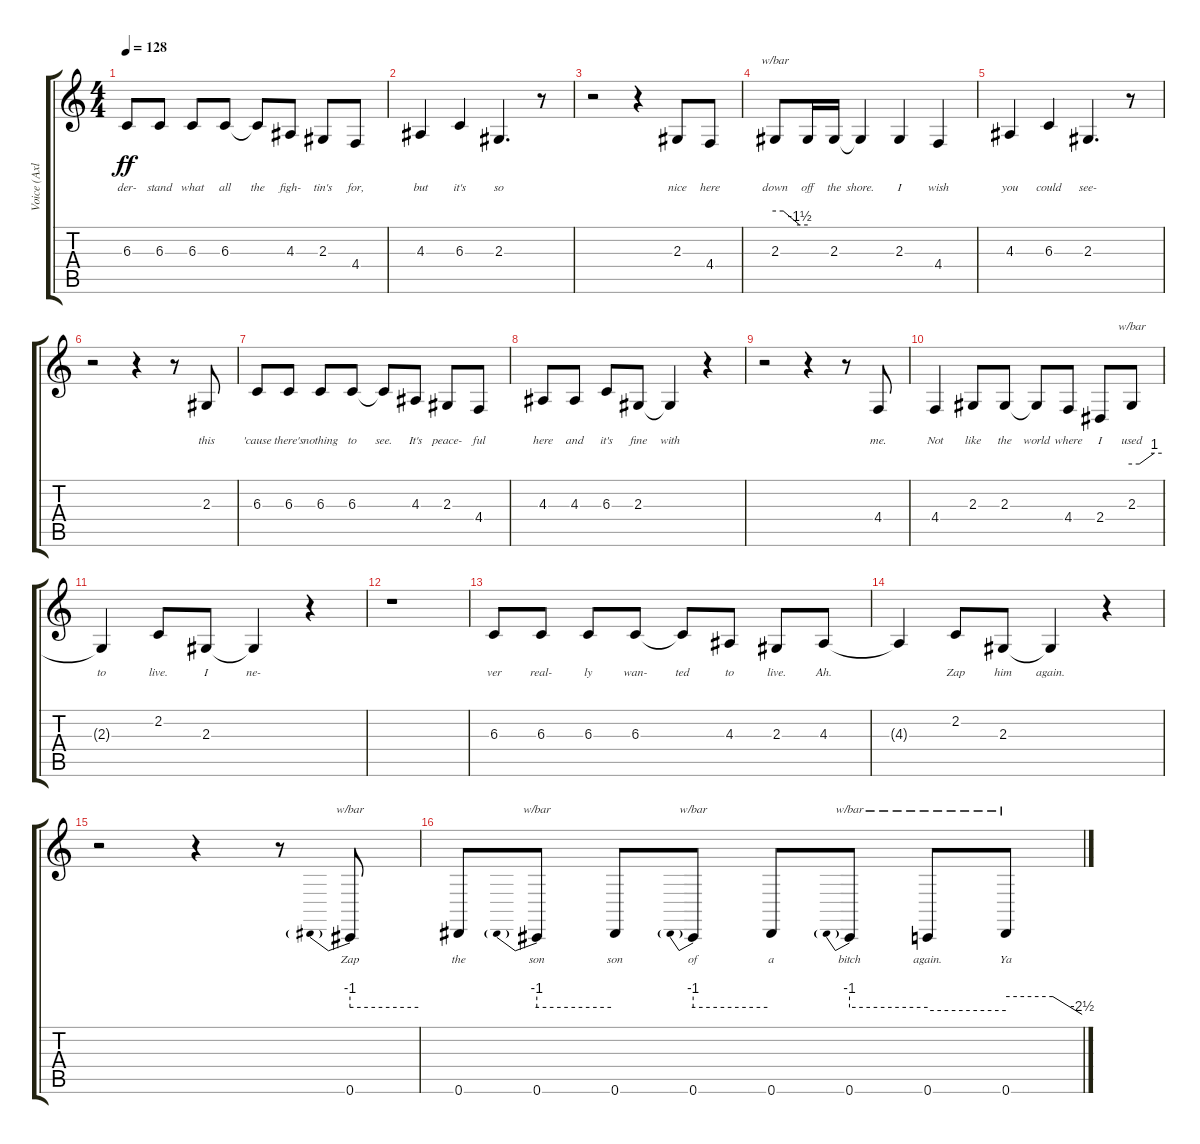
\track ("Voice (Axl)" "Voice (Axl") {instrument lead2sawtooth}
\staff {score tabs}
\tuning (Eb4 Bb3 Gb3 Db3 Ab2 Eb2) {hide}
\ts (4 4)
\tempo 128
\clef g2
\ks c
6.3.8{lyrics (0 "") lyrics (1 "der-") lyrics (2 "") lyrics (3 "") lyrics (4 "") dy ff} 6.3.8{lyrics (0 "") lyrics (1 "stand") lyrics (2 "") lyrics (3 "") lyrics (4 "")} 6.3.8{lyrics (0 "") lyrics (1 "what") lyrics (2 "") lyrics (3 "") lyrics (4 "")} 6.3.8{lyrics (0 "") lyrics (1 "all") lyrics (2 "") lyrics (3 "") lyrics (4 "")} 6.3{t}.8{lyrics (0 "") lyrics (1 "the") lyrics (2 "") lyrics (3 "") lyrics (4 "")} 4.3.8{lyrics (0 "") lyrics (1 "figh-") lyrics (2 "") lyrics (3 "") lyrics (4 "")} 2.3.8{lyrics (0 "") lyrics (1 "tin's") lyrics (2 "") lyrics (3 "") lyrics (4 "")} 4.4.8{lyrics (0 "") lyrics (1 "for,") lyrics (2 "") lyrics (3 "") lyrics (4 "")} |
4.3.4{lyrics (0 "") lyrics (1 "but") lyrics (2 "") lyrics (3 "") lyrics (4 "")} 6.3.4{lyrics (0 "") lyrics (1 "it's") lyrics (2 "") lyrics (3 "") lyrics (4 "")} 2.3.4{d lyrics (0 "") lyrics (1 "so") lyrics (2 "") lyrics (3 "") lyrics (4 "")} r.8 |
r.2 r.4 2.3.8{lyrics (0 "") lyrics (1 "nice") lyrics (2 "") lyrics (3 "") lyrics (4 "")} 4.4.8{lyrics (0 "") lyrics (1 "here") lyrics (2 "") lyrics (3 "") lyrics (4 "")} |
2.3.8{tbe (custom default 0 0 15 0 45 -6 60 -6) lyrics (0 "") lyrics (1 "down") lyrics (2 "") lyrics (3 "") lyrics (4 "")} 2.3{t}.16{lyrics (0 "") lyrics (1 "off") lyrics (2 "") lyrics (3 "") lyrics (4 "")} 2.3.16{lyrics (0 "") lyrics (1 "the") lyrics (2 "") lyrics (3 "") lyrics (4 "")} 2.3{t}.4{lyrics (0 "") lyrics (1 "shore.") lyrics (2 "") lyrics (3 "") lyrics (4 "")} 2.3.4{lyrics (0 "") lyrics (1 "I") lyrics (2 "") lyrics (3 "") lyrics (4 "")} 4.4.4{lyrics (0 "") lyrics (1 "wish") lyrics (2 "") lyrics (3 "") lyrics (4 "")} |
4.3.4{lyrics (0 "") lyrics (1 "you") lyrics (2 "") lyrics (3 "") lyrics (4 "")} 6.3.4{lyrics (0 "") lyrics (1 "could") lyrics (2 "") lyrics (3 "") lyrics (4 "")} 2.3.4{d lyrics (0 "") lyrics (1 "see-") lyrics (2 "") lyrics (3 "") lyrics (4 "")} r.8 |
r.2 r.4 r.8 2.3.8{lyrics (0 "") lyrics (1 "this") lyrics (2 "") lyrics (3 "") lyrics (4 "")} |
6.3.8{lyrics (0 "") lyrics (1 "'cause") lyrics (2 "") lyrics (3 "") lyrics (4 "")} 6.3.8{lyrics (0 "") lyrics (1 "there's") lyrics (2 "") lyrics (3 "") lyrics (4 "")} 6.3.8{lyrics (0 "") lyrics (1 "nothing") lyrics (2 "") lyrics (3 "") lyrics (4 "")} 6.3.8{lyrics (0 "") lyrics (1 "to") lyrics (2 "") lyrics (3 "") lyrics (4 "")} 6.3{t}.8{lyrics (0 "") lyrics (1 "see.") lyrics (2 "") lyrics (3 "") lyrics (4 "")} 4.3.8{lyrics (0 "") lyrics (1 "It's") lyrics (2 "") lyrics (3 "") lyrics (4 "")} 2.3.8{lyrics (0 "") lyrics (1 "peace-") lyrics (2 "") lyrics (3 "") lyrics (4 "")} 4.4.8{lyrics (0 "") lyrics (1 "ful") lyrics (2 "") lyrics (3 "") lyrics (4 "")} |
4.3.8{lyrics (0 "") lyrics (1 "here") lyrics (2 "") lyrics (3 "") lyrics (4 "")} 4.3.8{lyrics (0 "") lyrics (1 "and") lyrics (2 "") lyrics (3 "") lyrics (4 "")} 6.3.8{lyrics (0 "") lyrics (1 "it's") lyrics (2 "") lyrics (3 "") lyrics (4 "")} 2.3.8{lyrics (0 "") lyrics (1 "fine") lyrics (2 "") lyrics (3 "") lyrics (4 "")} 2.3{t}.4{lyrics (0 "") lyrics (1 "with") lyrics (2 "") lyrics (3 "") lyrics (4 "")} r.4 |
r.2 r.4 r.8 4.4.8{lyrics (0 "") lyrics (1 "me.") lyrics (2 "") lyrics (3 "") lyrics (4 "")} |
4.4.4{lyrics (0 "") lyrics (1 "Not") lyrics (2 "") lyrics (3 "") lyrics (4 "")} 2.3.8{lyrics (0 "") lyrics (1 "like") lyrics (2 "") lyrics (3 "") lyrics (4 "")} 2.3.8{lyrics (0 "") lyrics (1 "the") lyrics (2 "") lyrics (3 "") lyrics (4 "")} 2.3{t}.8{lyrics (0 "") lyrics (1 "world") lyrics (2 "") lyrics (3 "") lyrics (4 "")} 4.4.8{lyrics (0 "") lyrics (1 "where") lyrics (2 "") lyrics (3 "") lyrics (4 "")} 2.4.8{lyrics (0 "") lyrics (1 "I") lyrics (2 "") lyrics (3 "") lyrics (4 "")} 2.3.8{tbe (custom default 0 0 15 0 45 4 60 4) lyrics (0 "") lyrics (1 "used") lyrics (2 "") lyrics (3 "") lyrics (4 "")} |
2.3{t}.4{lyrics (0 "") lyrics (1 "to") lyrics (2 "") lyrics (3 "") lyrics (4 "")} 2.2.8{lyrics (0 "") lyrics (1 "live.") lyrics (2 "") lyrics (3 "") lyrics (4 "")} 2.3.8{lyrics (0 "") lyrics (1 "I") lyrics (2 "") lyrics (3 "") lyrics (4 "")} 2.3{t}.4{lyrics (0 "") lyrics (1 "ne-") lyrics (2 "") lyrics (3 "") lyrics (4 "")} r.4 |
r.1 |
6.3.8{lyrics (0 "") lyrics (1 "ver") lyrics (2 "") lyrics (3 "") lyrics (4 "")} 6.3.8{lyrics (0 "") lyrics (1 "real-") lyrics (2 "") lyrics (3 "") lyrics (4 "")} 6.3.8{lyrics (0 "") lyrics (1 "ly") lyrics (2 "") lyrics (3 "") lyrics (4 "")} 6.3.8{lyrics (0 "") lyrics (1 "wan-") lyrics (2 "") lyrics (3 "") lyrics (4 "")} 6.3{t}.8{lyrics (0 "") lyrics (1 "ted") lyrics (2 "") lyrics (3 "") lyrics (4 "")} 4.3.8{lyrics (0 "") lyrics (1 "to") lyrics (2 "") lyrics (3 "") lyrics (4 "")} 2.3.8{lyrics (0 "") lyrics (1 "live.") lyrics (2 "") lyrics (3 "") lyrics (4 "")} 4.3.8{lyrics (0 "") lyrics (1 "Ah.") lyrics (2 "") lyrics (3 "") lyrics (4 "")} |
4.3{t}.4{lyrics (0 "") lyrics (1 "") lyrics (2 "") lyrics (3 "") lyrics (4 "")} 2.2.8{lyrics (0 "") lyrics (1 "Zap") lyrics (2 "") lyrics (3 "") lyrics (4 "")} 2.3.8{lyrics (0 "") lyrics (1 "him") lyrics (2 "") lyrics (3 "") lyrics (4 "")} 2.3{t}.4{lyrics (0 "") lyrics (1 "again.") lyrics (2 "") lyrics (3 "") lyrics (4 "")} r.4 |
r.2 r.4 r.8 0.6.8{tbe (predive default 0 -4 60 -4) lyrics (0 "") lyrics (1 "Zap") lyrics (2 "") lyrics (3 "") lyrics (4 "")} |
0.6.8{lyrics (0 "") lyrics (1 "the") lyrics (2 "") lyrics (3 "") lyrics (4 "")} 0.6.8{tbe (predive default 0 -4 60 -4) lyrics (0 "") lyrics (1 "son") lyrics (2 "") lyrics (3 "") lyrics (4 "")} 0.6.8{lyrics (0 "") lyrics (1 "son") lyrics (2 "") lyrics (3 "") lyrics (4 "")} 0.6.8{tbe (predive default 0 -4 60 -4) lyrics (0 "") lyrics (1 "of") lyrics (2 "") lyrics (3 "") lyrics (4 "")} 0.6.8{lyrics (0 "") lyrics (1 "a") lyrics (2 "") lyrics (3 "") lyrics (4 "")} 0.6.8{tbe (predive default 0 -4 60 -4) lyrics (0 "") lyrics (1 "bitch") lyrics (2 "") lyrics (3 "") lyrics (4 "")} 0.6.8{tbe (hold default 0 -6 60 -6) lyrics (0 "") lyrics (1 "again.") lyrics (2 "") lyrics (3 "") lyrics (4 "")} 0.6.8{tbe (custom default 0 0 37 0 60 -10) lyrics (0 "") lyrics (1 "Ya") lyrics (2 "") lyrics (3 "") lyrics (4 "")}
